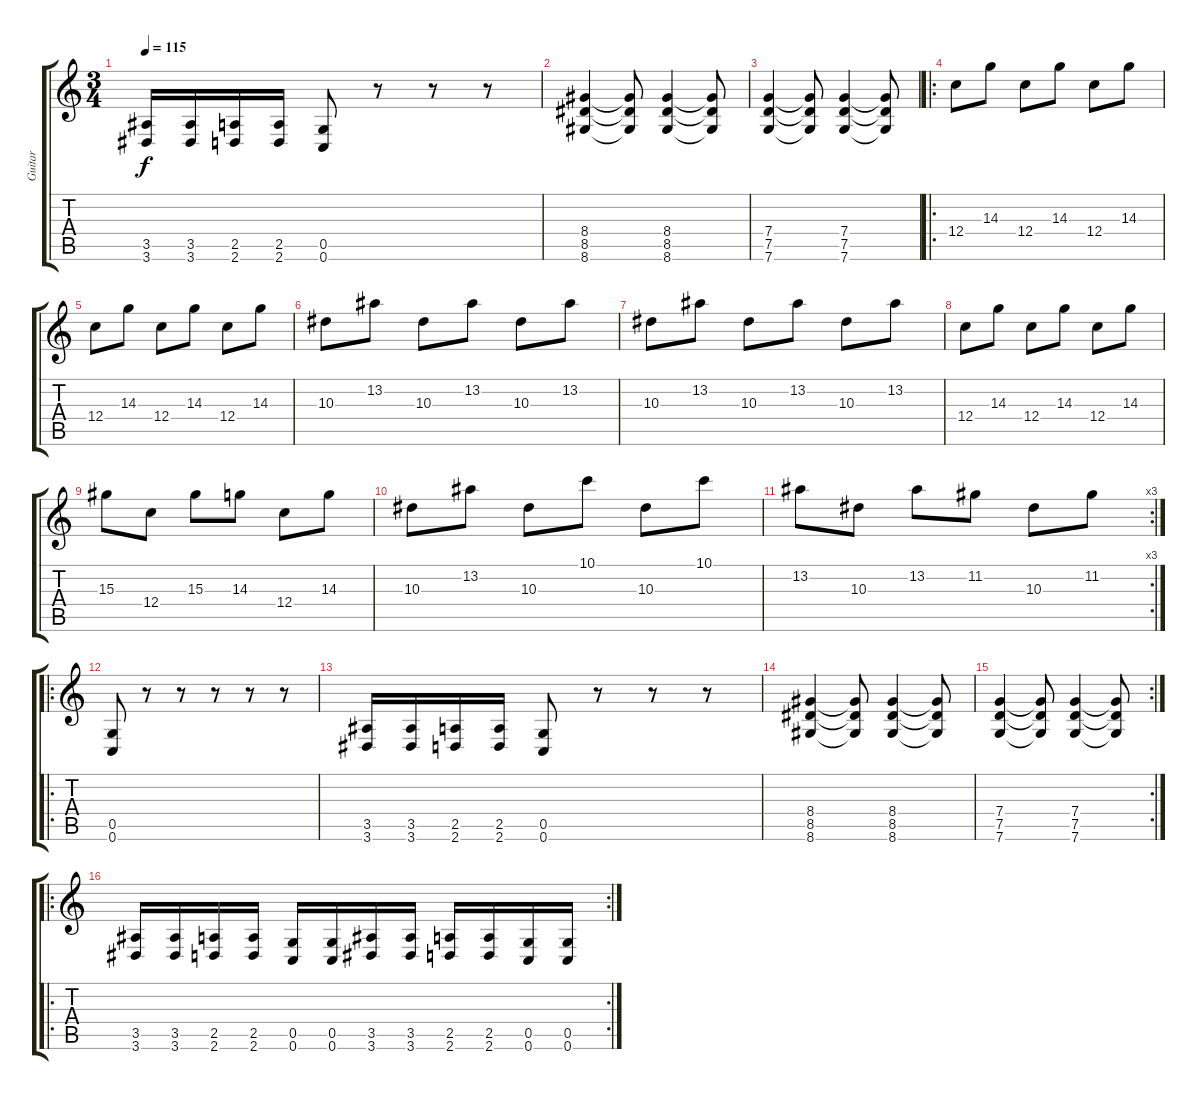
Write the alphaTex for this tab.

\track ("Guitar" "Guitar") {instrument electricguitarclean}
\staff {score tabs}
\tuning (D4 A3 F3 C3 G2 C2) {hide}
\ts (3 4)
\tempo 115
\clef g2
\ks c
(3.5 3.6).16{dy f} (3.5 3.6).16 (2.5 2.6).16 (2.5 2.6).16 (0.5 0.6).8 r.8 r.8 r.8 |
(8.4 8.5 8.6).4 (8.4{t} 8.5{t} 8.6{t}).8 (8.4 8.5 8.6).4 (8.4{t} 8.5{t} 8.6{t}).8 |
(7.4 7.5 7.6).4 (7.4{t} 7.5{t} 7.6{t}).8 (7.4 7.5 7.6).4 (7.4{t} 7.5{t} 7.6{t}).8 |
\ro
12.4.8{instrument electricguitarclean} 14.3.8 12.4.8 14.3.8 12.4.8 14.3.8 |
12.4.8 14.3.8 12.4.8 14.3.8 12.4.8 14.3.8 |
10.3.8 13.2.8 10.3.8 13.2.8 10.3.8 13.2.8 |
10.3.8 13.2.8 10.3.8 13.2.8 10.3.8 13.2.8 |
12.4.8 14.3.8 12.4.8 14.3.8 12.4.8 14.3.8 |
15.3.8 12.4.8 15.3.8 14.3.8 12.4.8 14.3.8 |
10.3.8 13.2.8 10.3.8 10.1.8 10.3.8 10.1.8 |
\rc 3
13.2.8 10.3.8 13.2.8 11.2.8 10.3.8 11.2.8 |
\ro
(0.5 0.6).8{instrument distortionguitar} r.8 r.8 r.8 r.8 r.8 |
(3.5 3.6).16 (3.5 3.6).16 (2.5 2.6).16 (2.5 2.6).16 (0.5 0.6).8 r.8 r.8 r.8 |
(8.4 8.5 8.6).4 (8.4{t} 8.5{t} 8.6{t}).8 (8.4 8.5 8.6).4 (8.4{t} 8.5{t} 8.6{t}).8 |
\rc 2
(7.4 7.5 7.6).4 (7.4{t} 7.5{t} 7.6{t}).8 (7.4 7.5 7.6).4 (7.4{t} 7.5{t} 7.6{t}).8 |
\ro
\rc 2
(3.5 3.6).16 (3.5 3.6).16 (2.5 2.6).16 (2.5 2.6).16 (0.5 0.6).16 (0.5 0.6).16 (3.5 3.6).16 (3.5 3.6).16 (2.5 2.6).16 (2.5 2.6).16 (0.5 0.6).16 (0.5 0.6).16
